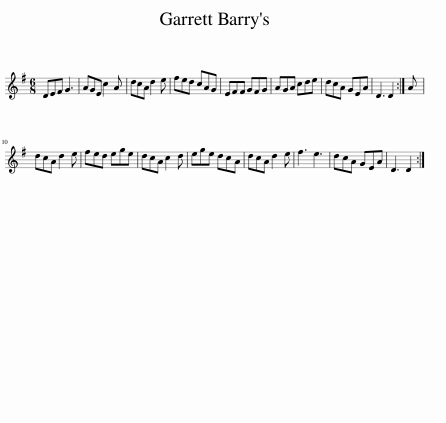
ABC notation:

X:1
L:1/8
M:6/8
I:linebreak $
K:G
V:1 treble
V:1
 DEF G3 | AGE c2 A | dcA d2 e | fed cAG | EFF GFG | %5
 AGA cde | dcA GEA | D3 D2 :| A |$ dcA d2 e | %10
 fed ege | dcA c2 d | ege dcA | dcA d2 e | f3 e3 | %15
 dcA GEA | D3 D2 :| %17
